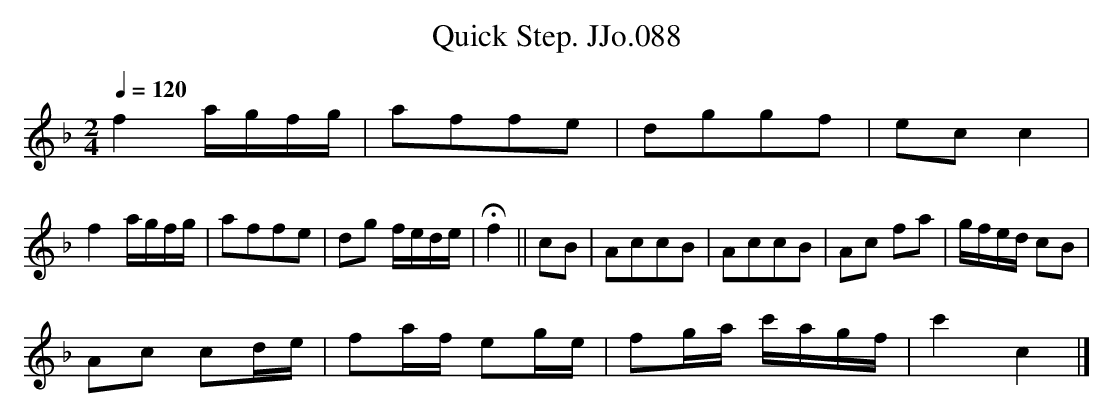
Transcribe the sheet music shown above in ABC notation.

X:1
T:Quick Step. JJo.088
M:2/4
L:1/8
Q:1/4=120
K:F major
f2 a/g/f/g/|affe|dggf|ecc2|!
f2 a/g/f/g/|affe|dg f/e/d/e/|Hf2||
cB|AccB|AccB|Ac fa|g/f/e/d/ cB|!
Ac cd/e/|fa/f/ eg/e/|fg/a/ c'/a/g/f/|c'2c2|]
